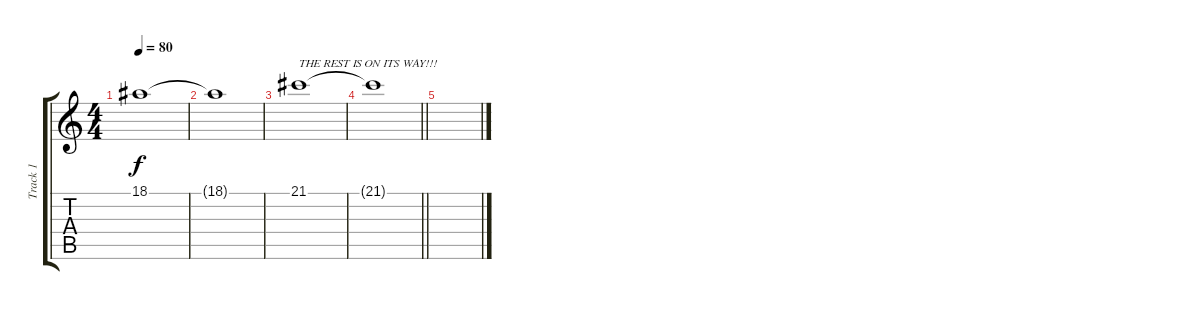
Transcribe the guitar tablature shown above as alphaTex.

\track ("Track 1" "Track 1") {instrument stringensemble1}
\staff {score tabs}
\tuning (E4 B3 G3 D3 A2 E2) {hide}
\ts (4 4)
\tempo 80
\clef g2
\ks c
18.1.1{dy f} |
18.1{t}.1 |
21.1.1{txt "THE REST IS ON ITS WAY!!!"} |
\barLineRight lightlight
21.1{t}.1 |
\section ("" "")
